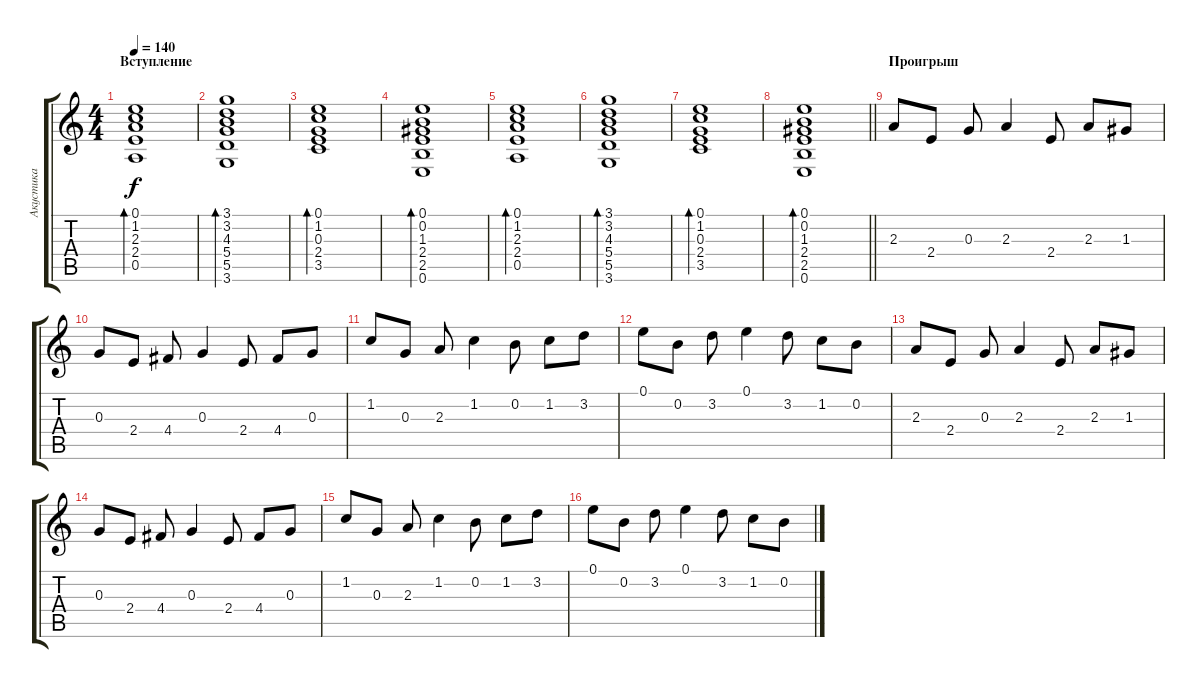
\track ("Акустика" "Акустика") {instrument acousticguitarsteel}
\staff {score tabs}
\tuning (E4 B3 G3 D3 A2 E2) {hide}
\ts (4 4)
\section ("" "Вступление")
\tempo 140
\clef g2
\ks c
(0.1 1.2 2.3 2.4 0.5).1{bd 240 dy f instrument acousticguitarsteel} |
(3.1 3.2 4.3 5.4 5.5 3.6).1{bd 240} |
(0.1 1.2 0.3 2.4 3.5).1{bd 240} |
(0.1 0.2 1.3 2.4 2.5 0.6).1{bd 240} |
(0.1 1.2 2.3 2.4 0.5).1{bd 240} |
(3.1 3.2 4.3 5.4 5.5 3.6).1{bd 240} |
(0.1 1.2 0.3 2.4 3.5).1{bd 240} |
\barLineRight lightlight
(0.1 0.2 1.3 2.4 2.5 0.6).1{bd 240} |
\section ("" "Проигрыш")
2.3.8 2.4.8 0.3.8 2.3.4 2.4.8 2.3.8 1.3.8 |
0.3.8 2.4.8 4.4.8 0.3.4 2.4.8 4.4.8 0.3.8 |
1.2.8 0.3.8 2.3.8 1.2.4 0.2.8 1.2.8 3.2.8 |
0.1.8 0.2.8 3.2.8 0.1.4 3.2.8 1.2.8 0.2.8 |
2.3.8 2.4.8 0.3.8 2.3.4 2.4.8 2.3.8 1.3.8 |
0.3.8 2.4.8 4.4.8 0.3.4 2.4.8 4.4.8 0.3.8 |
1.2.8 0.3.8 2.3.8 1.2.4 0.2.8 1.2.8 3.2.8 |
0.1.8 0.2.8 3.2.8 0.1.4 3.2.8 1.2.8 0.2.8
